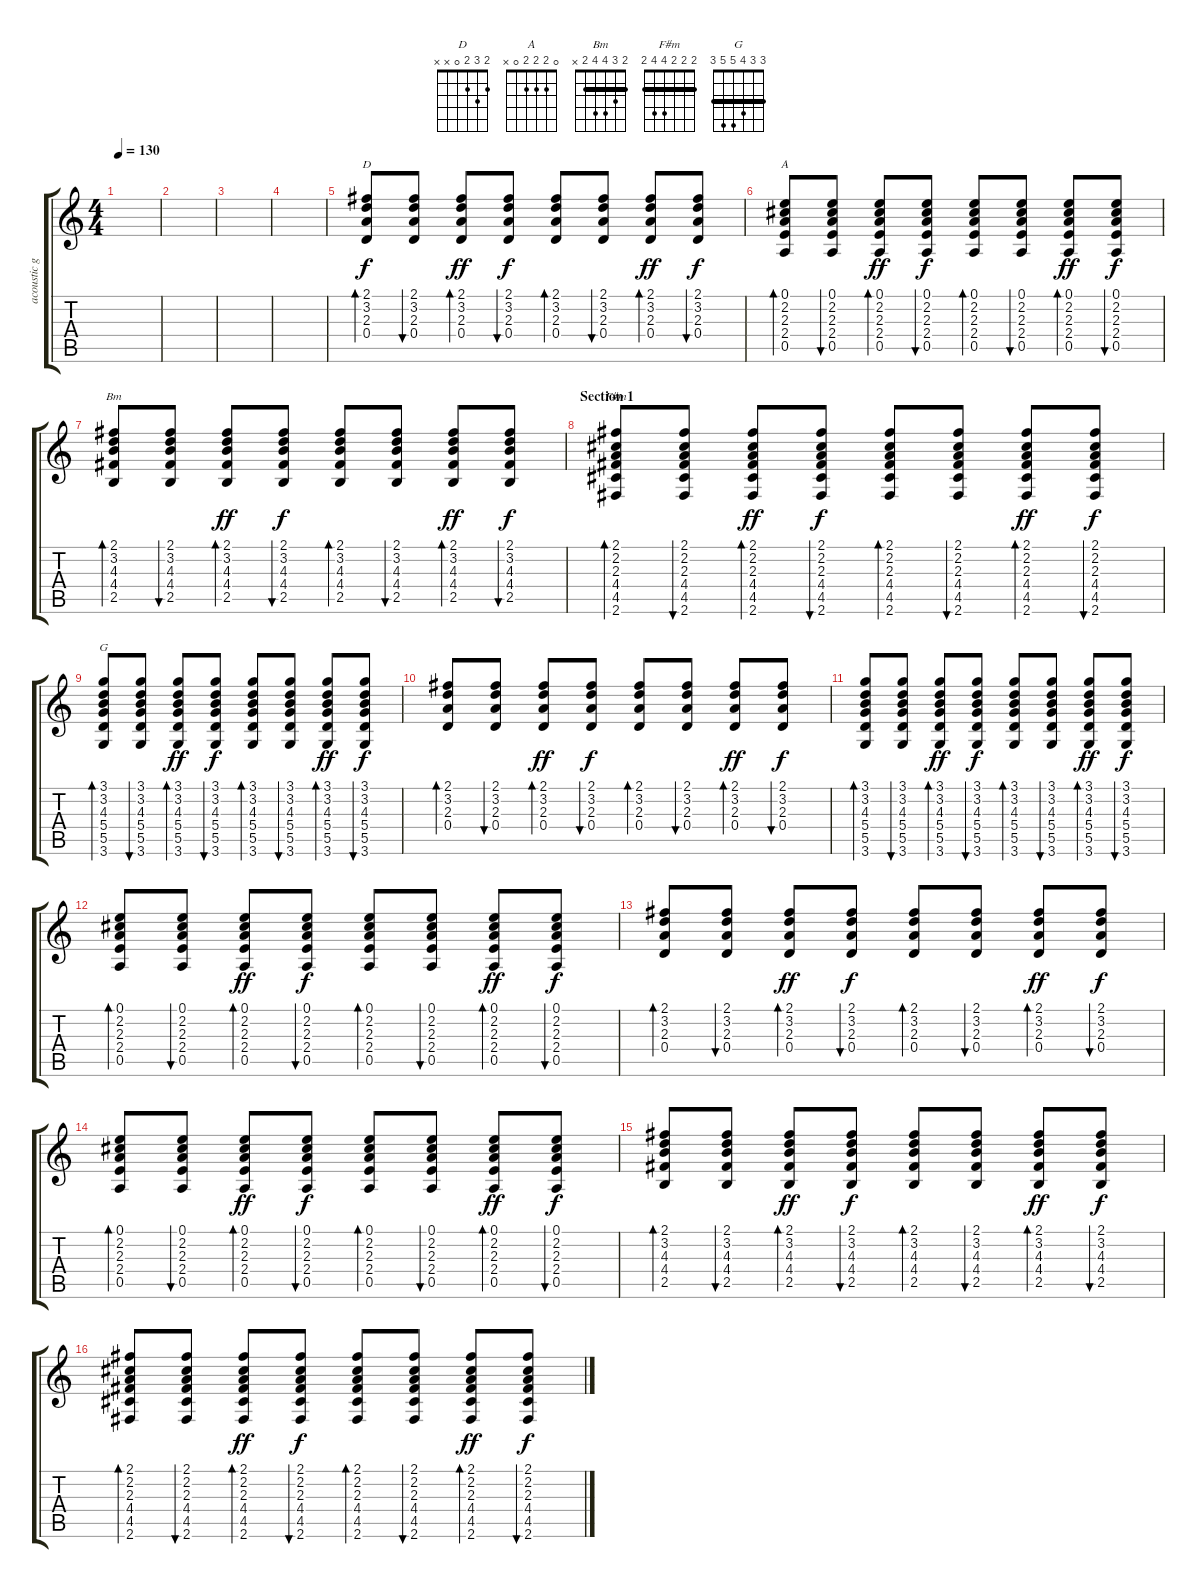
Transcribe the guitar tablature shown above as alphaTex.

\track ("acoustic guitar" "acoustic g") {instrument electricguitarclean}
\staff {score tabs}
\tuning (E4 B3 G3 D3 A2 E2) {hide}
\chord ("D" 2 3 2 0 x x)
\chord ("A" 0 2 2 2 0 x)
\chord ("Bm" 2 3 4 4 2 x) {barre 2}
\chord ("F#m" 2 2 2 4 4 2) {barre 2}
\chord ("G" 3 3 4 5 5 3) {barre 3}
\ts (4 4)
\tempo 130
\clef g2
\ks c
|
|
|
|
(2.1 3.2 2.3 0.4).8{bd 30 ch "D"} (2.1 3.2 2.3 0.4).8{bu 60} (2.1 3.2 2.3 0.4).8{bd 60 dy ff} (2.1 3.2 2.3 0.4).8{bu 60 dy f} (2.1 3.2 2.3 0.4).8{bd 60} (2.1 3.2 2.3 0.4).8{bu 60} (2.1 3.2 2.3 0.4).8{bd 60 dy ff} (2.1 3.2 2.3 0.4).8{bu 60 dy f} |
(0.1 2.2 2.3 2.4 0.5).8{bd 60 ch "A"} (0.1 2.2 2.3 2.4 0.5).8{bu 60} (0.1 2.2 2.3 2.4 0.5).8{bd 60 dy ff} (0.1 2.2 2.3 2.4 0.5).8{bu 60 dy f} (0.1 2.2 2.3 2.4 0.5).8{bd 60} (0.1 2.2 2.3 2.4 0.5).8{bu 60} (0.1 2.2 2.3 2.4 0.5).8{bd 60 dy ff} (0.1 2.2 2.3 2.4 0.5).8{bu 60 dy f} |
(2.1 3.2 4.3 4.4 2.5).8{bd 60 ch "Bm"} (2.1 3.2 4.3 4.4 2.5).8{bu 60} (2.1 3.2 4.3 4.4 2.5).8{bd 60 dy ff} (2.1 3.2 4.3 4.4 2.5).8{bu 60 dy f} (2.1 3.2 4.3 4.4 2.5).8{bd 60} (2.1 3.2 4.3 4.4 2.5).8{bu 60} (2.1 3.2 4.3 4.4 2.5).8{bd 60 dy ff} (2.1 3.2 4.3 4.4 2.5).8{bu 60 dy f} |
\section ("" "Section 1")
(2.1 2.2 2.3 4.4 4.5 2.6).8{bd 60 ch "F#m"} (2.1 2.2 2.3 4.4 4.5 2.6).8{bu 60} (2.1 2.2 2.3 4.4 4.5 2.6).8{bd 60 dy ff} (2.1 2.2 2.3 4.4 4.5 2.6).8{bu 60 dy f} (2.1 2.2 2.3 4.4 4.5 2.6).8{bd 60} (2.1 2.2 2.3 4.4 4.5 2.6).8{bu 60} (2.1 2.2 2.3 4.4 4.5 2.6).8{bd 60 dy ff} (2.1 2.2 2.3 4.4 4.5 2.6).8{bu 60 dy f} |
(3.1 3.2 4.3 5.4 5.5 3.6).8{bd 60 ch "G"} (3.1 3.2 4.3 5.4 5.5 3.6).8{bu 60} (3.1 3.2 4.3 5.4 5.5 3.6).8{bd 60 dy ff} (3.1 3.2 4.3 5.4 5.5 3.6).8{bu 60 dy f} (3.1 3.2 4.3 5.4 5.5 3.6).8{bd 60} (3.1 3.2 4.3 5.4 5.5 3.6).8{bu 60} (3.1 3.2 4.3 5.4 5.5 3.6).8{bd 60 dy ff} (3.1 3.2 4.3 5.4 5.5 3.6).8{bu 60 dy f} |
(2.1 3.2 2.3 0.4).8{bd 30} (2.1 3.2 2.3 0.4).8{bu 60} (2.1 3.2 2.3 0.4).8{bd 60 dy ff} (2.1 3.2 2.3 0.4).8{bu 60 dy f} (2.1 3.2 2.3 0.4).8{bd 60} (2.1 3.2 2.3 0.4).8{bu 60} (2.1 3.2 2.3 0.4).8{bd 60 dy ff} (2.1 3.2 2.3 0.4).8{bu 60 dy f} |
(3.1 3.2 4.3 5.4 5.5 3.6).8{bd 60} (3.1 3.2 4.3 5.4 5.5 3.6).8{bu 60} (3.1 3.2 4.3 5.4 5.5 3.6).8{bd 60 dy ff} (3.1 3.2 4.3 5.4 5.5 3.6).8{bu 60 dy f} (3.1 3.2 4.3 5.4 5.5 3.6).8{bd 60} (3.1 3.2 4.3 5.4 5.5 3.6).8{bu 60} (3.1 3.2 4.3 5.4 5.5 3.6).8{bd 60 dy ff} (3.1 3.2 4.3 5.4 5.5 3.6).8{bu 60 dy f} |
(0.1 2.2 2.3 2.4 0.5).8{bd 60} (0.1 2.2 2.3 2.4 0.5).8{bu 60} (0.1 2.2 2.3 2.4 0.5).8{bd 60 dy ff} (0.1 2.2 2.3 2.4 0.5).8{bu 60 dy f} (0.1 2.2 2.3 2.4 0.5).8{bd 60} (0.1 2.2 2.3 2.4 0.5).8{bu 60} (0.1 2.2 2.3 2.4 0.5).8{bd 60 dy ff} (0.1 2.2 2.3 2.4 0.5).8{bu 60 dy f} |
(2.1 3.2 2.3 0.4).8{bd 30} (2.1 3.2 2.3 0.4).8{bu 60} (2.1 3.2 2.3 0.4).8{bd 60 dy ff} (2.1 3.2 2.3 0.4).8{bu 60 dy f} (2.1 3.2 2.3 0.4).8{bd 60} (2.1 3.2 2.3 0.4).8{bu 60} (2.1 3.2 2.3 0.4).8{bd 60 dy ff} (2.1 3.2 2.3 0.4).8{bu 60 dy f} |
(0.1 2.2 2.3 2.4 0.5).8{bd 60} (0.1 2.2 2.3 2.4 0.5).8{bu 60} (0.1 2.2 2.3 2.4 0.5).8{bd 60 dy ff} (0.1 2.2 2.3 2.4 0.5).8{bu 60 dy f} (0.1 2.2 2.3 2.4 0.5).8{bd 60} (0.1 2.2 2.3 2.4 0.5).8{bu 60} (0.1 2.2 2.3 2.4 0.5).8{bd 60 dy ff} (0.1 2.2 2.3 2.4 0.5).8{bu 60 dy f} |
(2.1 3.2 4.3 4.4 2.5).8{bd 60} (2.1 3.2 4.3 4.4 2.5).8{bu 60} (2.1 3.2 4.3 4.4 2.5).8{bd 60 dy ff} (2.1 3.2 4.3 4.4 2.5).8{bu 60 dy f} (2.1 3.2 4.3 4.4 2.5).8{bd 60} (2.1 3.2 4.3 4.4 2.5).8{bu 60} (2.1 3.2 4.3 4.4 2.5).8{bd 60 dy ff} (2.1 3.2 4.3 4.4 2.5).8{bu 60 dy f} |
(2.1 2.2 2.3 4.4 4.5 2.6).8{bd 60} (2.1 2.2 2.3 4.4 4.5 2.6).8{bu 60} (2.1 2.2 2.3 4.4 4.5 2.6).8{bd 60 dy ff} (2.1 2.2 2.3 4.4 4.5 2.6).8{bu 60 dy f} (2.1 2.2 2.3 4.4 4.5 2.6).8{bd 60} (2.1 2.2 2.3 4.4 4.5 2.6).8{bu 60} (2.1 2.2 2.3 4.4 4.5 2.6).8{bd 60 dy ff} (2.1 2.2 2.3 4.4 4.5 2.6).8{bu 60 dy f}
